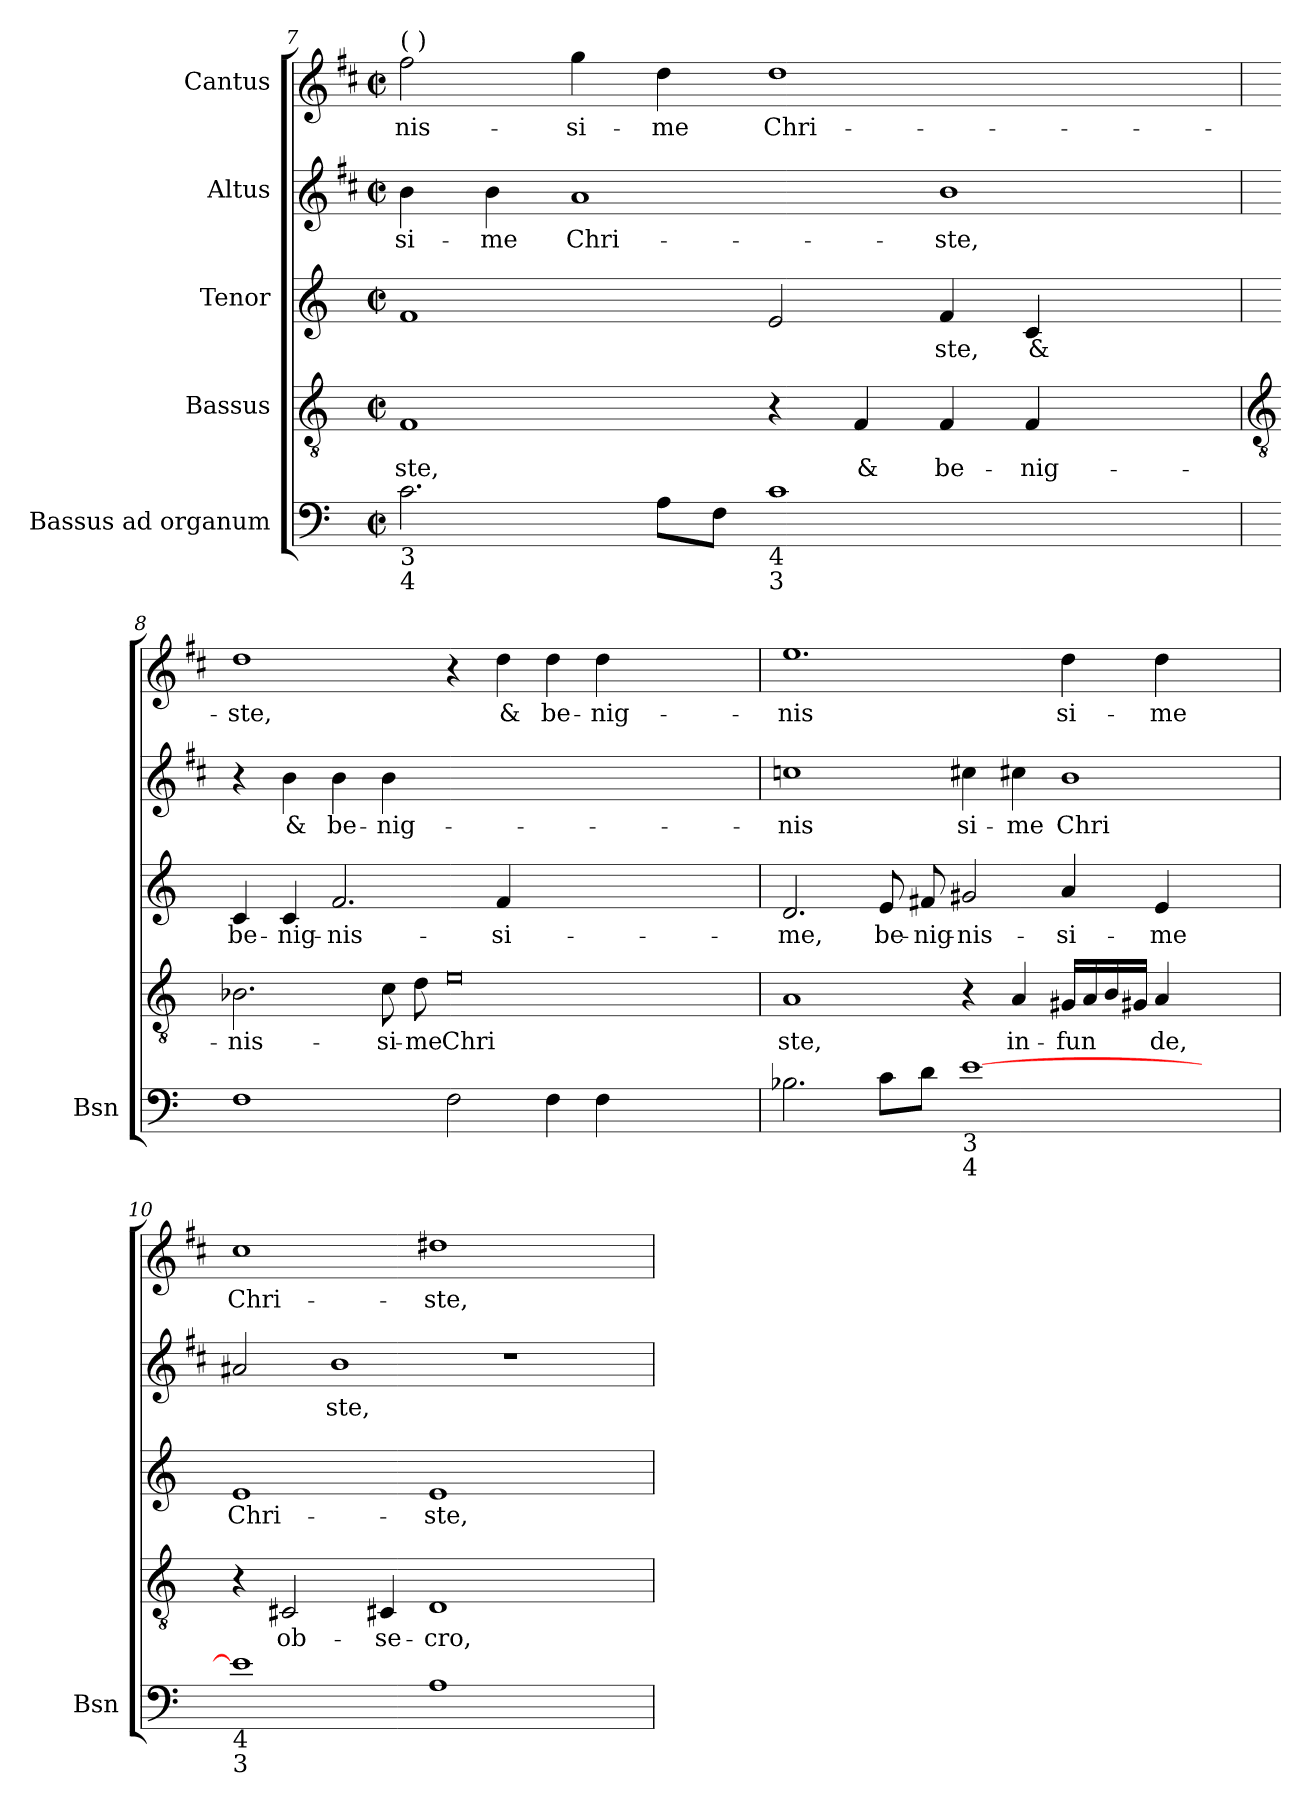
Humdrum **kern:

**kern	**kern	**text	**kern	**text	**kern	**text	**kern	**text
*part5	*part4	*part4	*part3	*part3	*part2	*part2	*part1	*part1
*staff5	*staff4	*staff4	*staff3	*staff3	*staff2	*staff2	*staff1	*staff1
*I"Bassus ad organum	*I"Bassus	*	*I"Tenor	*	*I"Altus	*	*I"Cantus	*
*I'Bsn	*	*	*	*	*	*	*	*
*clefF4	*clefGv2	*	*clefG2	*	*clefG2	*	*clefG2	*
*	*	*	*	*	*ITrd1c2	*	*ITrd1c2	*
*k[]	*k[]	*	*k[]	*	*k[]	*	*k[]	*
*C:	*C:	*	*C:	*	*C:	*	*C:	*
*M4/2	*M4/2	*	*M4/2	*	*M4/2	*	*M4/2	*
*met(c|)	*met(c|)	*	*met(c|)	*	*met(c|)	*	*met(c|)	*
=7	=7	=7	=7	=7	=7	=7	=7	=7
!	!	!	!	!	!	!	!LO:TX:a:t=(  )	!
!LO:TX:b:t=3	!	!	!	!	!	!	!	!
!LO:TX:b:t=4	!	!	!	!	!	!	!	!
!	!	!LO:LY:b	!	!	!	!LO:LY:b	!	!LO:LY:b
2.c	1F	-ste,	1f	.	4a	si-	2ee	-nis-
!	!	!	!	!	!	!LO:LY:b	!	!
.	.	.	.	.	4a	-me	.	.
!	!	!	!	!	!	!LO:LY:b	!	!LO:LY:b
.	.	.	.	.	1g	Chri-	4ff	-si-
!	!	!	!	!	!	!	!	!LO:LY:b
8AL	.	.	.	.	.	.	4cc	-me
8FJ	.	.	.	.	.	.	.	.
!LO:TX:b:t=4	!	!	!	!	!	!	!	!
!LO:TX:b:t=3	!	!	!	!	!	!	!	!
!	!	!	!	!	!	!	!	!LO:LY:b
1c	4r	.	2e	.	.	.	1cc	Chri-
!	!	!LO:LY:b	!	!	!	!	!	!
.	4F	&	.	.	.	.	.	.
!	!	!LO:LY:b	!	!LO:LY:b	!	!LO:LY:b	!	!
.	4F	be-	4f	ste,	1a	-ste,	.	.
!	!	!LO:LY:b	!	!LO:LY:b	!	!	!	!
.	4F	-nig-	4c	&	.	.	.	.
2ryy	2ryy	.	2ryy	.	.	.	2ryy	.
!!LO:LB:g=z
=8	=8	=8	=8	=8	=8	=8	=8	=8
*	*clefGv2	*	*	*	*	*	*	*
!	!	!LO:LY:b	!	!LO:LY:b	!	!	!	!LO:LY:b
1F	2.B-X	-nis-	4c	be-	4r	.	1cc	-ste,
!	!	!	!	!LO:LY:b	!	!LO:LY:b	!	!
.	.	.	4c	-nig-	4a	&	.	.
!	!	!	!	!LO:LY:b	!	!LO:LY:b	!	!
.	.	.	2.f	-nis-	4a	be-	.	.
!	!	!LO:LY:b	!	!	!	!LO:LY:b	!	!
.	8c	-si-	.	.	4a	-nig-	.	.
!	!	!LO:LY:b	!	!	!	!	!	!
.	8d	-me	.	.	.	.	.	.
!	!	!LO:LY:b	!	!	!	!	!	!
2F	0e	Chri	.	.	0ryy	.	4r	.
!	!	!	!	!LO:LY:b	!	!	!	!LO:LY:b
.	.	.	4f	-si-	.	.	4cc	&
!	!	!	!	!	!	!	!	!LO:LY:b
4F	.	.	1.ryy	.	.	.	4cc	be-
!	!	!	!	!	!	!	!	!LO:LY:b
4F	.	.	.	.	.	.	4cc	-nig-
1ryy	.	.	.	.	.	.	1ryy	.
!!LO:LB:g=z
=9	=9	=9	=9	=9	=9	=9	=9	=9
!	!	!LO:LY:b	!	!LO:LY:b	!	!LO:LY:b	!	!LO:LY:b
2.B-X	1A	ste,	2.d	-me,	1b-X	-nis	1.dd	-nis
!	!	!	!	!LO:LY:b	!	!	!	!
8cL	.	.	8e	be-	.	.	.	.
!	!	!	!	!LO:LY:b	!	!	!	!
8dJ	.	.	8f#X	-nig-	.	.	.	.
!LO:TX:b:t=3	!	!	!	!	!	!	!	!
!LO:TX:b:t=4	!	!	!	!	!	!	!	!
!	!	!	!	!LO:LY:b	!	!LO:LY:b	!	!
[1e	4r	.	2g#X	-nis-	4bn	si-	.	.
!	!	!LO:LY:b	!	!	!	!LO:LY:b	!	!
.	4A	in-	.	.	4bn	-me	.	.
!	!	!LO:LY:b	!	!LO:LY:b	!	!LO:LY:b	!	!LO:LY:b
.	16G#XLL	-fun	4a	-si-	1a	Chri	4cc	si-
.	16A	.	.	.	.	.	.	.
.	16B	.	.	.	.	.	.	.
.	16G#XJJ	.	.	.	.	.	.	.
!	!	!LO:LY:b	!	!LO:LY:b	!	!	!	!LO:LY:b
.	4A	de,	4e	-me	.	.	4cc	-me
2ryy	2ryy	.	2ryy	.	.	.	2ryy	.
=10	=10	=10	=10	=10	=10	=10	=10	=10
!LO:TX:b:t=4	!	!	!	!	!	!	!	!
!LO:TX:b:t=3	!	!	!	!	!	!	!	!
!	!	!	!	!LO:LY:b	!	!	!	!LO:LY:b
1e]	4r	.	1e	Chri-	2g#X	.	1b	Chri-
!	!	!LO:LY:b	!	!	!	!	!	!
.	2C#X	ob-	.	.	.	.	.	.
!	!	!	!	!	!	!LO:LY:b	!	!
.	.	.	.	.	1a	ste,	.	.
!	!	!LO:LY:b	!	!	!	!	!	!
.	4C#X	-se-	.	.	.	.	.	.
!	!	!LO:LY:b	!	!LO:LY:b	!	!	!	!LO:LY:b
1A	1D	-cro,	1e	-ste,	.	.	1cc#X	-ste,
.	.	.	.	.	1r	.	.	.
2ryy	2ryy	.	2ryy	.	.	.	2ryy	.
=	=	=	=	=	=	=	=	=
*-	*-	*-	*-	*-	*-	*-	*-	*-
